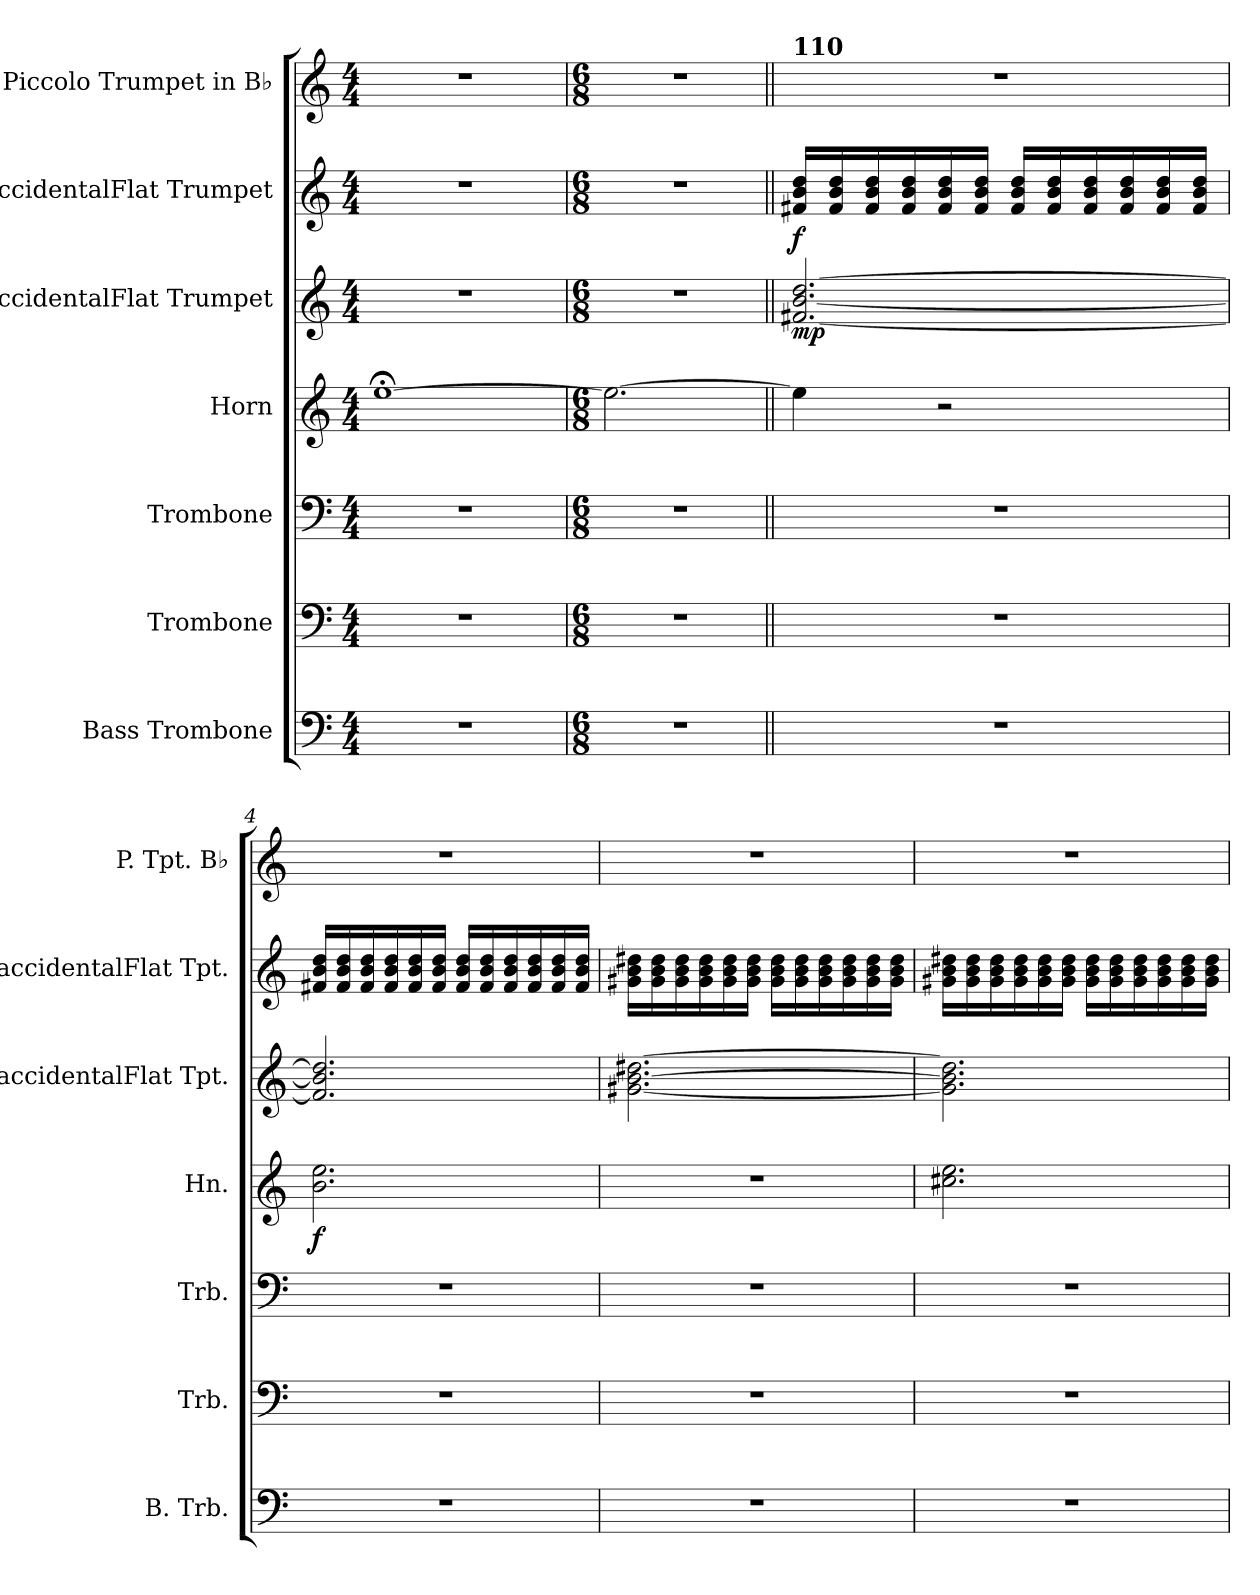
**kern	**kern	**kern	**kern	**dynam	**kern	**dynam	**kern	**dynam	**kern
*part7	*part6	*part5	*part4	*part4	*part3	*part3	*part2	*part2	*part1
*staff7	*staff6	*staff5	*staff4	*staff4	*staff3	*staff3	*staff2	*staff2	*staff1
*I"Bass Trombone	*I"Trombone	*I"Trombone	*I"Horn	*	*I"BaccidentalFlat Trumpet	*	*I"BaccidentalFlat Trumpet	*	*I"Piccolo Trumpet in B♭
*I'B. Trb.	*I'Trb.	*I'Trb.	*I'Hn.	*	*I'BaccidentalFlat Tpt.	*	*I'BaccidentalFlat Tpt.	*	*I'P. Tpt. B♭
*clefF4	*clefF4	*clefF4	*clefG2	*	*clefG2	*	*clefG2	*	*clefG2
*	*	*	*ITrd4c7	*	*ITrd1c2	*	*ITrd1c2	*	*ITrd-6c-10
*k[]	*k[]	*k[]	*k[b-]	*	*k[b-e-]	*	*k[b-e-]	*	*k[b-e-]
*M4/4	*M4/4	*M4/4	*M4/4	*	*M4/4	*	*M4/4	*	*M4/4
=1	=1	=1	=1	=1	=1	=1	=1	=1	=1
1r	1r	1r	[1a;<	.	1r	.	1r	.	1r
=2	=2	=2	=2	=2	=2	=2	=2	=2	=2
*M6/8	*M6/8	*M6/8	*M6/8	*	*M6/8	*	*M6/8	*	*M6/8
2.r	2.r	2.r	2.a\_	.	2.r	.	2.r	.	2.r
=3||	=3||	=3||	=3||	=3||	=3||	=3||	=3||	=3||	=3||
!	!	!	!	!	!	!	!	!	!LO:TX:a:B:t=110
!	!	!	!	!	!	!LO:DY:b	!	!LO:DY:b	!
2.r	2.r	2.r	4a\]	.	[2.en/ [2.a/ [2.cc/	mp	16en/ 16a/ 16cc/LL	f	2.r
.	.	.	.	.	.	.	16e/ 16a/ 16cc/	.	.
.	.	.	.	.	.	.	16e/ 16a/ 16cc/	.	.
.	.	.	.	.	.	.	16e/ 16a/ 16cc/	.	.
.	.	.	2r	.	.	.	16e/ 16a/ 16cc/	.	.
.	.	.	.	.	.	.	16e/ 16a/ 16cc/JJ	.	.
.	.	.	.	.	.	.	16e/ 16a/ 16cc/LL	.	.
.	.	.	.	.	.	.	16e/ 16a/ 16cc/	.	.
.	.	.	.	.	.	.	16e/ 16a/ 16cc/	.	.
.	.	.	.	.	.	.	16e/ 16a/ 16cc/	.	.
.	.	.	.	.	.	.	16e/ 16a/ 16cc/	.	.
.	.	.	.	.	.	.	16e/ 16a/ 16cc/JJ	.	.
=4	=4	=4	=4	=4	=4	=4	=4	=4	=4
!	!	!	!	!LO:DY:b	!	!	!	!	!
2.r	2.r	2.r	2.e\ 2.a\	f	2.e/] 2.a/] 2.cc/]	.	16en/ 16a/ 16cc/LL	.	2.r
.	.	.	.	.	.	.	16e/ 16a/ 16cc/	.	.
.	.	.	.	.	.	.	16e/ 16a/ 16cc/	.	.
.	.	.	.	.	.	.	16e/ 16a/ 16cc/	.	.
.	.	.	.	.	.	.	16e/ 16a/ 16cc/	.	.
.	.	.	.	.	.	.	16e/ 16a/ 16cc/JJ	.	.
.	.	.	.	.	.	.	16e/ 16a/ 16cc/LL	.	.
.	.	.	.	.	.	.	16e/ 16a/ 16cc/	.	.
.	.	.	.	.	.	.	16e/ 16a/ 16cc/	.	.
.	.	.	.	.	.	.	16e/ 16a/ 16cc/	.	.
.	.	.	.	.	.	.	16e/ 16a/ 16cc/	.	.
.	.	.	.	.	.	.	16e/ 16a/ 16cc/JJ	.	.
!!LO:LB:g=z
=5	=5	=5	=5	=5	=5	=5	=5	=5	=5
2.r	2.r	2.r	2.r	.	[2.f#X\ [2.a\ [2.cc#X\	.	16f#X\ 16a\ 16cc#X\LL	.	2.r
.	.	.	.	.	.	.	16f#\ 16a\ 16cc#\	.	.
.	.	.	.	.	.	.	16f#\ 16a\ 16cc#\	.	.
.	.	.	.	.	.	.	16f#\ 16a\ 16cc#\	.	.
.	.	.	.	.	.	.	16f#\ 16a\ 16cc#\	.	.
.	.	.	.	.	.	.	16f#\ 16a\ 16cc#\JJ	.	.
.	.	.	.	.	.	.	16f#\ 16a\ 16cc#\LL	.	.
.	.	.	.	.	.	.	16f#\ 16a\ 16cc#\	.	.
.	.	.	.	.	.	.	16f#\ 16a\ 16cc#\	.	.
.	.	.	.	.	.	.	16f#\ 16a\ 16cc#\	.	.
.	.	.	.	.	.	.	16f#\ 16a\ 16cc#\	.	.
.	.	.	.	.	.	.	16f#\ 16a\ 16cc#\JJ	.	.
=6	=6	=6	=6	=6	=6	=6	=6	=6	=6
2.r	2.r	2.r	2.f#X\ 2.a\	.	2.f#\] 2.a\] 2.cc#\]	.	16f#X\ 16a\ 16cc#X\LL	.	2.r
.	.	.	.	.	.	.	16f#\ 16a\ 16cc#\	.	.
.	.	.	.	.	.	.	16f#\ 16a\ 16cc#\	.	.
.	.	.	.	.	.	.	16f#\ 16a\ 16cc#\	.	.
.	.	.	.	.	.	.	16f#\ 16a\ 16cc#\	.	.
.	.	.	.	.	.	.	16f#\ 16a\ 16cc#\JJ	.	.
.	.	.	.	.	.	.	16f#\ 16a\ 16cc#\LL	.	.
.	.	.	.	.	.	.	16f#\ 16a\ 16cc#\	.	.
.	.	.	.	.	.	.	16f#\ 16a\ 16cc#\	.	.
.	.	.	.	.	.	.	16f#\ 16a\ 16cc#\	.	.
.	.	.	.	.	.	.	16f#\ 16a\ 16cc#\	.	.
.	.	.	.	.	.	.	16f#\ 16a\ 16cc#\JJ	.	.
=	=	=	=	=	=	=	=	=	=
*-	*-	*-	*-	*-	*-	*-	*-	*-	*-
